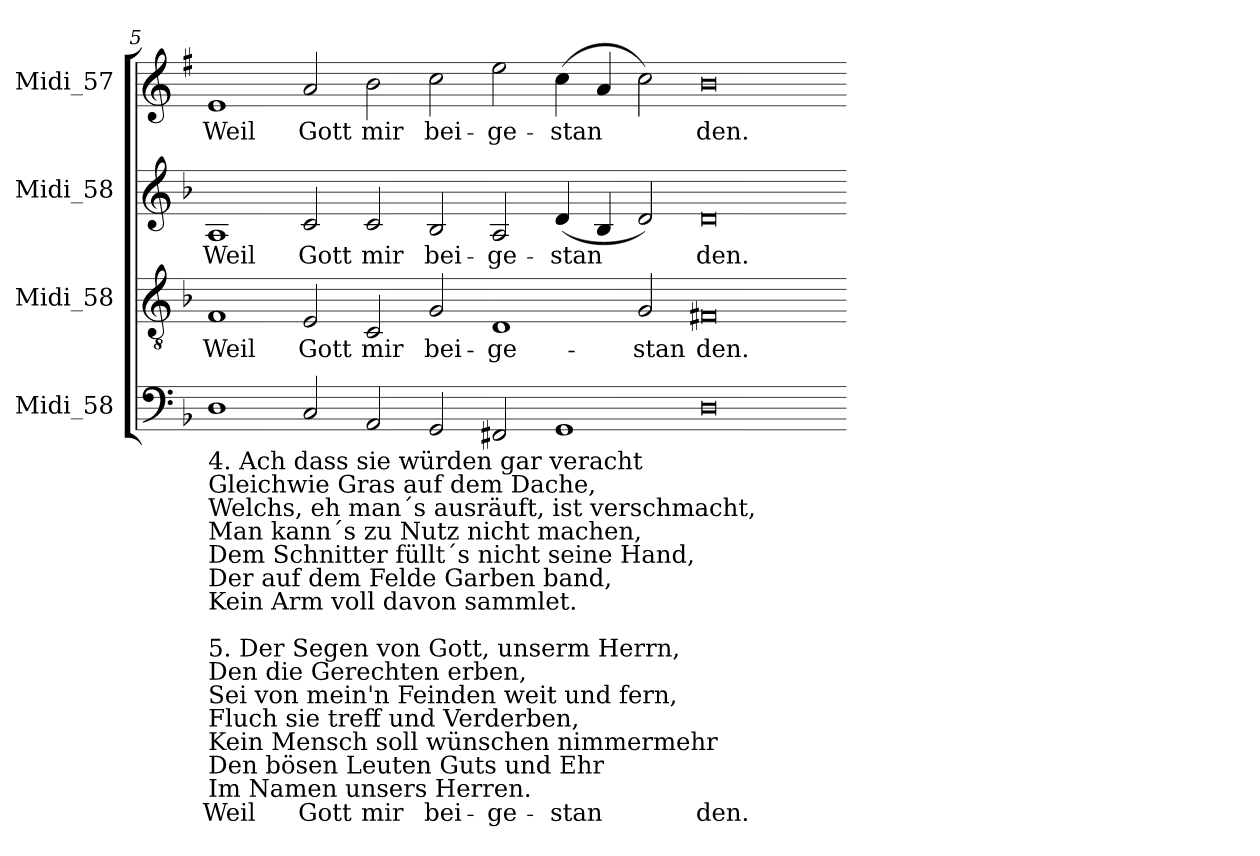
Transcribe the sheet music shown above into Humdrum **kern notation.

**kern	**text	**kern	**text	**kern	**text	**kern	**text
*part4	*part4	*part3	*part3	*part2	*part2	*part1	*part1
*staff4	*staff4	*staff3	*staff3	*staff2	*staff2	*staff1	*staff1
*I"Midi_58	*	*I"Midi_58	*	*I"Midi_58	*	*I"Midi_57	*
*clefF4	*	*clefGv2	*	*clefG2	*	*clefG2	*
*	*	*	*	*	*	*ITrd1c2	*
*k[b-]	*	*k[b-]	*	*k[b-]	*	*k[b-]	*
*F:	*	*F:	*	*F:	*	*F:	*
=5	=5	=5	=5	=5	=5	=5	=5
!LO:TX:b:t=4. Ach dass sie würden gar veracht\nGleichwie Gras auf dem Dache,\nWelchs, eh man´s ausräuft, ist verschmacht,\nMan kann´s zu Nutz nicht machen,\nDem Schnitter füllt´s nicht seine Hand,\nDer auf dem Felde Garben band,\nKein Arm voll davon sammlet.\n\n5. Der Segen von Gott, unserm Herrn,\nDen die Gerechten erben,\nSei von mein'n Feinden weit und fern,\nFluch sie treff und Verderben,\nKein Mensch soll wünschen nimmermehr\nDen bösen Leuten Guts und Ehr\nIm Namen unsers Herren.	!	!	!	!	!	!	!
!	!LO:LY:b	!	!LO:LY:b	!	!LO:LY:b	!	!LO:LY:b
1D	Weil	1F	Weil	1A	Weil	1d	Weil
!	!LO:LY:b	!	!LO:LY:b	!	!LO:LY:b	!	!LO:LY:b
2C	Gott	2E	Gott	2c	Gott	2g	Gott
!	!LO:LY:b	!	!LO:LY:b	!	!LO:LY:b	!	!LO:LY:b
2AA	mir	2C	mir	2c	mir	2a	mir
!	!LO:LY:b	!	!LO:LY:b	!	!LO:LY:b	!	!LO:LY:b
2GG	bei-	2G	bei-	2B-	bei-	2b-	bei-
!	!LO:LY:b	!	!LO:LY:b	!	!LO:LY:b	!	!LO:LY:b
2FF#X	-ge-	1D	-ge-	2A	-ge-	2dd	-ge-
!	!LO:LY:b	!	!	!	!LO:LY:b	!	!LO:LY:b
1GG	-stan	.	.	(<4d	-stan	(>4b-	-stan
.	.	.	.	4B-	.	4g	.
!	!	!	!LO:LY:b	!	!	!	!
.	.	2G	-stan	2d)	.	2b-)	.
!	!LO:LY:b	!	!LO:LY:b	!	!LO:LY:b	!	!LO:LY:b
0D	den.	0F#X	den.	0d	den.	0a	den.
=-	=-	=-	=-	=-	=-	=-	=-
*-	*-	*-	*-	*-	*-	*-	*-
